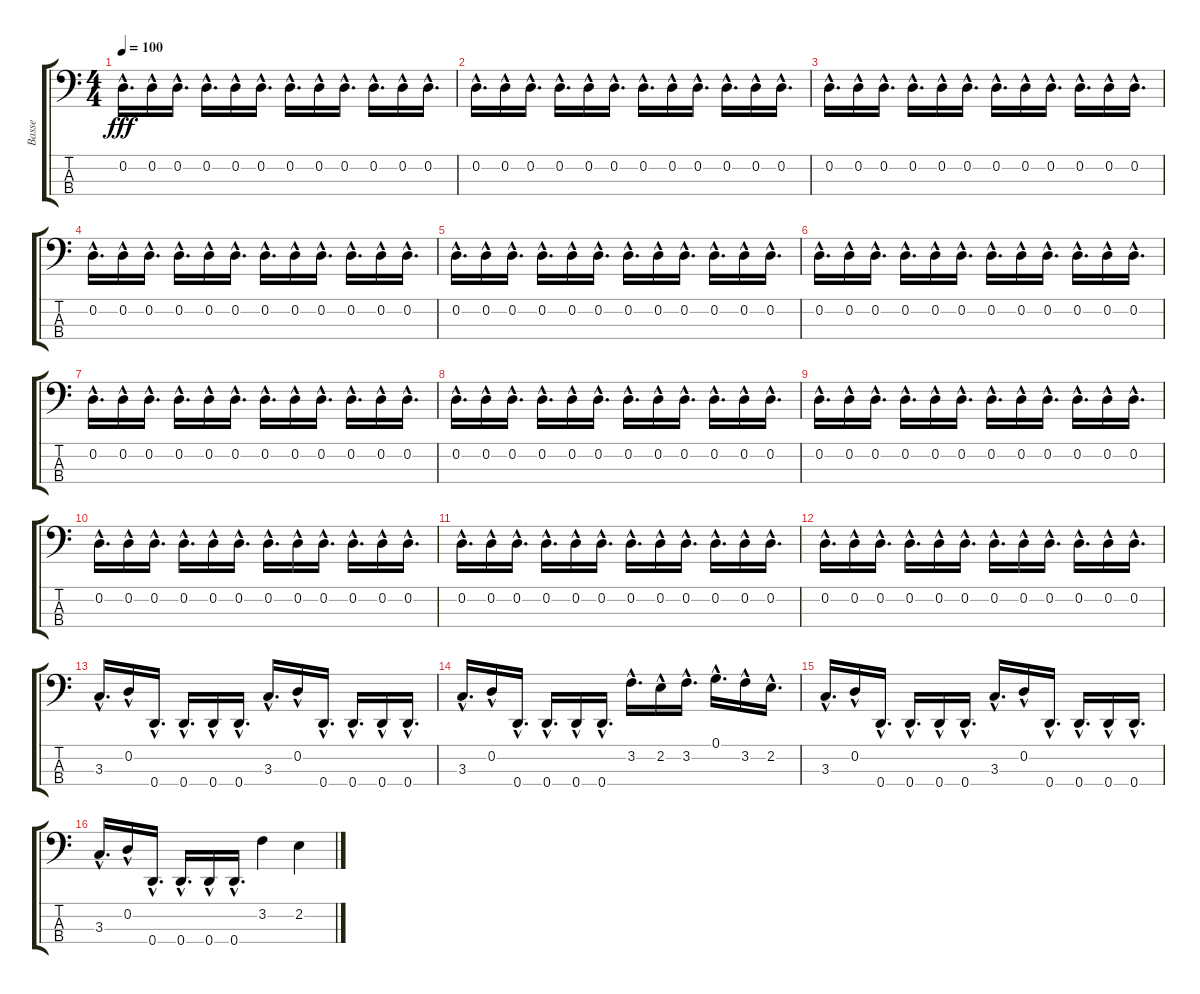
\track ("Basse" "Basse") {instrument electricbassfinger}
\staff {score tabs}
\tuning (G2 D2 A1 D1) {hide}
\ts (4 4)
\tempo 100
\clef f4
\ks c
0.2{hac}.16{d dy fff} 0.2{hac}.16 0.2{hac}.16{d} 0.2{hac}.16{d} 0.2{hac}.16 0.2{hac}.16{d} 0.2{hac}.16{d} 0.2{hac}.16 0.2{hac}.16{d} 0.2{hac}.16{d} 0.2{hac}.16 0.2{hac}.16{d} |
0.2{hac}.16{d} 0.2{hac}.16 0.2{hac}.16{d} 0.2{hac}.16{d} 0.2{hac}.16 0.2{hac}.16{d} 0.2{hac}.16{d} 0.2{hac}.16 0.2{hac}.16{d} 0.2{hac}.16{d} 0.2{hac}.16 0.2{hac}.16{d} |
0.2{hac}.16{d} 0.2{hac}.16 0.2{hac}.16{d} 0.2{hac}.16{d} 0.2{hac}.16 0.2{hac}.16{d} 0.2{hac}.16{d} 0.2{hac}.16 0.2{hac}.16{d} 0.2{hac}.16{d} 0.2{hac}.16 0.2{hac}.16{d} |
0.2{hac}.16{d} 0.2{hac}.16 0.2{hac}.16{d} 0.2{hac}.16{d} 0.2{hac}.16 0.2{hac}.16{d} 0.2{hac}.16{d} 0.2{hac}.16 0.2{hac}.16{d} 0.2{hac}.16{d} 0.2{hac}.16 0.2{hac}.16{d} |
0.2{hac}.16{d} 0.2{hac}.16 0.2{hac}.16{d} 0.2{hac}.16{d} 0.2{hac}.16 0.2{hac}.16{d} 0.2{hac}.16{d} 0.2{hac}.16 0.2{hac}.16{d} 0.2{hac}.16{d} 0.2{hac}.16 0.2{hac}.16{d} |
0.2{hac}.16{d} 0.2{hac}.16 0.2{hac}.16{d} 0.2{hac}.16{d} 0.2{hac}.16 0.2{hac}.16{d} 0.2{hac}.16{d} 0.2{hac}.16 0.2{hac}.16{d} 0.2{hac}.16{d} 0.2{hac}.16 0.2{hac}.16{d} |
0.2{hac}.16{d} 0.2{hac}.16 0.2{hac}.16{d} 0.2{hac}.16{d} 0.2{hac}.16 0.2{hac}.16{d} 0.2{hac}.16{d} 0.2{hac}.16 0.2{hac}.16{d} 0.2{hac}.16{d} 0.2{hac}.16 0.2{hac}.16{d} |
0.2{hac}.16{d} 0.2{hac}.16 0.2{hac}.16{d} 0.2{hac}.16{d} 0.2{hac}.16 0.2{hac}.16{d} 0.2{hac}.16{d} 0.2{hac}.16 0.2{hac}.16{d} 0.2{hac}.16{d} 0.2{hac}.16 0.2{hac}.16{d} |
0.2{hac}.16{d} 0.2{hac}.16 0.2{hac}.16{d} 0.2{hac}.16{d} 0.2{hac}.16 0.2{hac}.16{d} 0.2{hac}.16{d} 0.2{hac}.16 0.2{hac}.16{d} 0.2{hac}.16{d} 0.2{hac}.16 0.2{hac}.16{d} |
0.2{hac}.16{d} 0.2{hac}.16 0.2{hac}.16{d} 0.2{hac}.16{d} 0.2{hac}.16 0.2{hac}.16{d} 0.2{hac}.16{d} 0.2{hac}.16 0.2{hac}.16{d} 0.2{hac}.16{d} 0.2{hac}.16 0.2{hac}.16{d} |
0.2{hac}.16{d} 0.2{hac}.16 0.2{hac}.16{d} 0.2{hac}.16{d} 0.2{hac}.16 0.2{hac}.16{d} 0.2{hac}.16{d} 0.2{hac}.16 0.2{hac}.16{d} 0.2{hac}.16{d} 0.2{hac}.16 0.2{hac}.16{d} |
0.2{hac}.16{d} 0.2{hac}.16 0.2{hac}.16{d} 0.2{hac}.16{d} 0.2{hac}.16 0.2{hac}.16{d} 0.2{hac}.16{d} 0.2{hac}.16 0.2{hac}.16{d} 0.2{hac}.16{d} 0.2{hac}.16 0.2{hac}.16{d} |
3.3{hac}.16{d} 0.2{hac}.16 0.4{hac}.16{d} 0.4{hac}.16{d} 0.4{hac}.16 0.4{hac}.16{d} 3.3{hac}.16{d} 0.2{hac}.16 0.4{hac}.16{d} 0.4{hac}.16{d} 0.4{hac}.16 0.4{hac}.16{d} |
3.3{hac}.16{d} 0.2{hac}.16 0.4{hac}.16{d} 0.4{hac}.16{d} 0.4{hac}.16 0.4{hac}.16{d} 3.2{hac}.16{d} 2.2{hac}.16 3.2{hac}.16{d} 0.1{hac}.16{d} 3.2{hac}.16 2.2{hac}.16{d} |
3.3{hac}.16{d} 0.2{hac}.16 0.4{hac}.16{d} 0.4{hac}.16{d} 0.4{hac}.16 0.4{hac}.16{d} 3.3{hac}.16{d} 0.2{hac}.16 0.4{hac}.16{d} 0.4{hac}.16{d} 0.4{hac}.16 0.4{hac}.16{d} |
3.3{hac}.16{d} 0.2{hac}.16 0.4{hac}.16{d} 0.4{hac}.16{d} 0.4{hac}.16 0.4{hac}.16{d} 3.2.4 2.2.4
